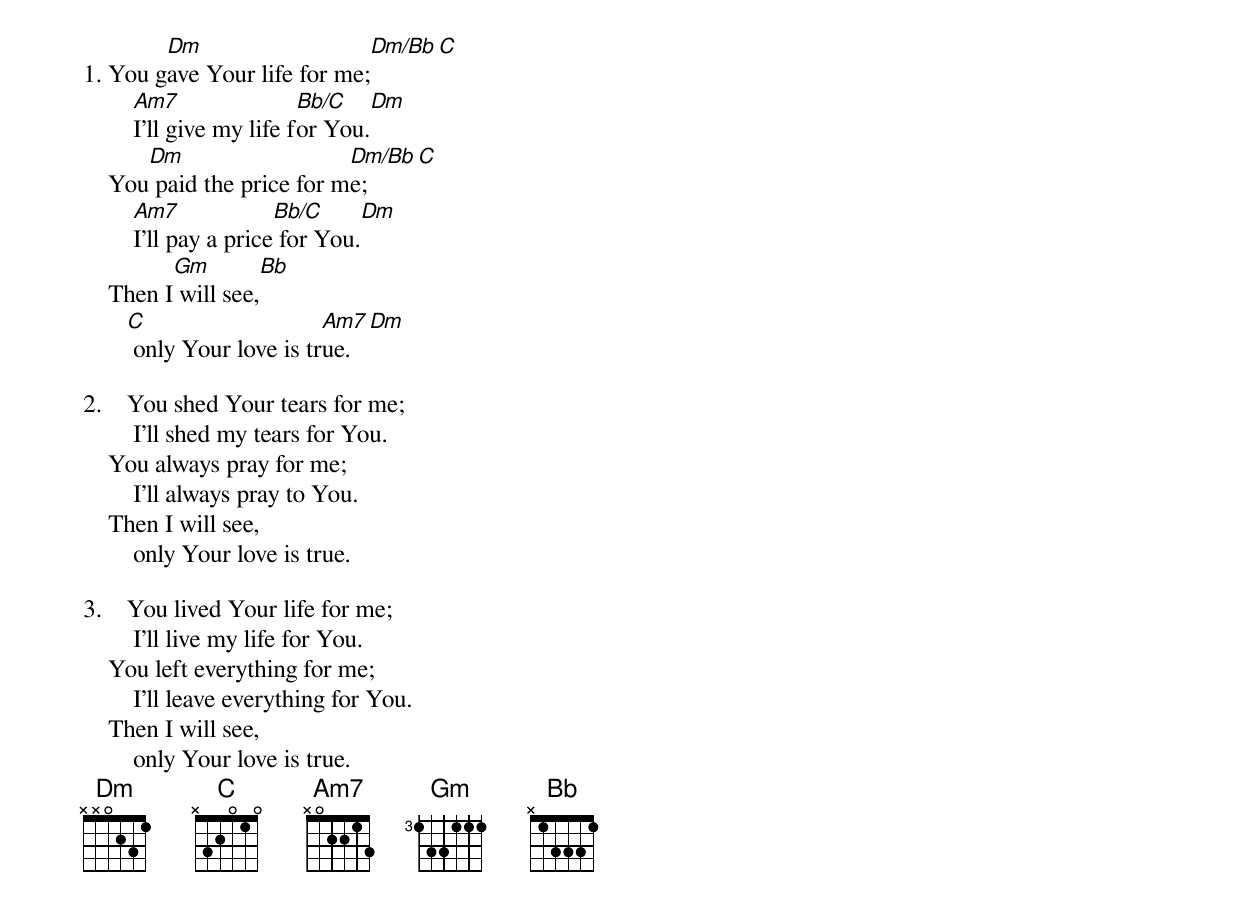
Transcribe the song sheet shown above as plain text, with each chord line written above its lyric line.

        Dm                      Dm/Bb      C
1. You gave Your life for me;
        Am7                Bb/C         Dm
        I’ll give my life for You.
       Dm                   Dm/Bb       C
    You paid the price for me;
        Am7             Bb/C          Dm
        I’ll pay a price for You.
          Gm            Bb
    Then I will see,
       C                    Am7        Dm
        only Your love is true.

2.    You shed Your tears for me;
        I’ll shed my tears for You.
    You always pray for me;
        I’ll always pray to You.
    Then I will see,
        only Your love is true.

3.    You lived Your life for me;
        I’ll live my life for You.
    You left everything for me;
        I’ll leave everything for You.
    Then I will see,
        only Your love is true.
